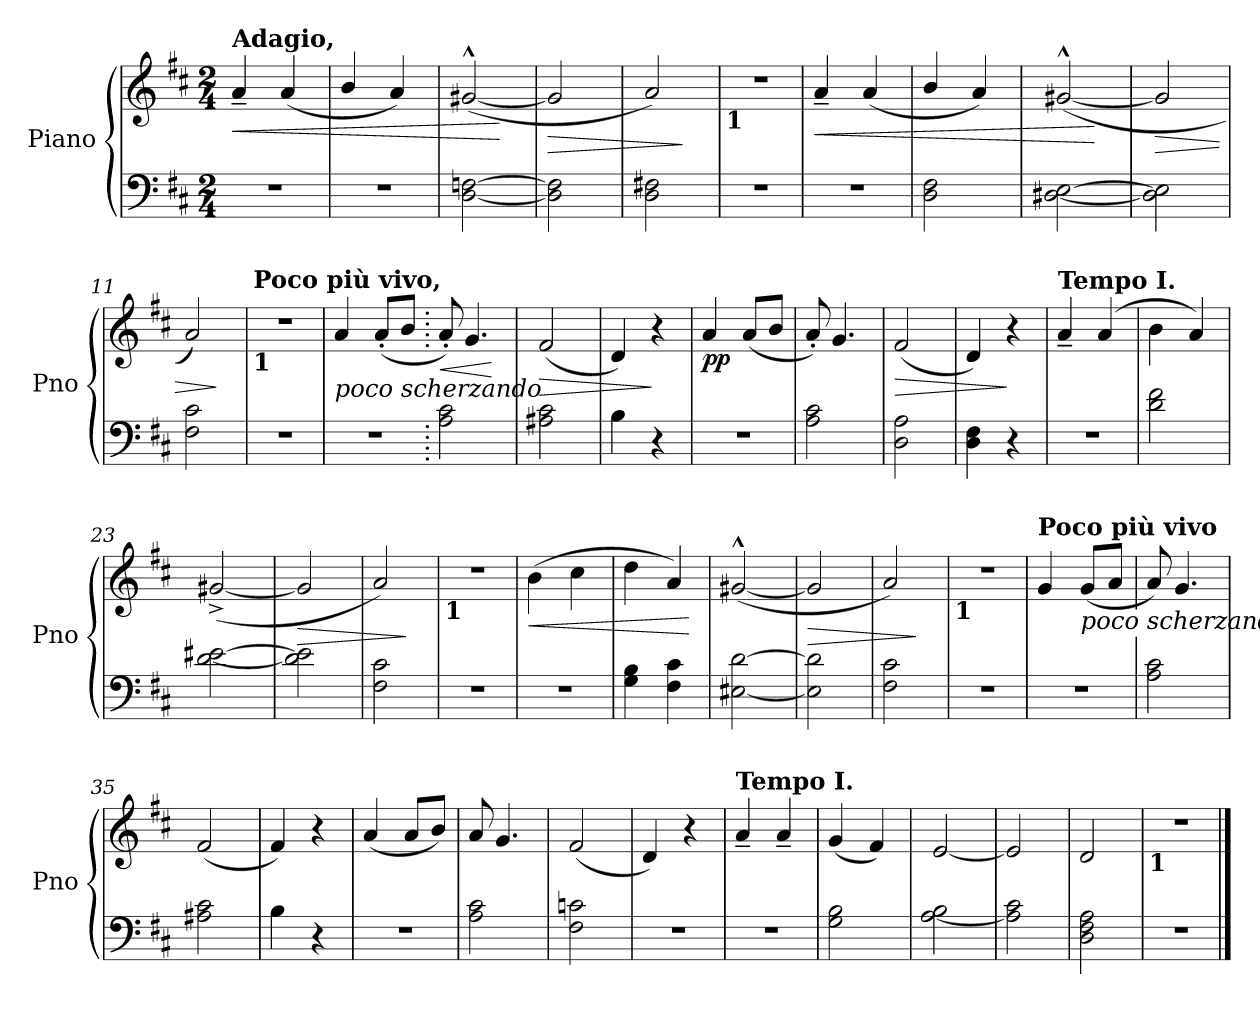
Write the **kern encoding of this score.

**kern	**kern	**dynam
*part1	*part1	*part1
*staff2	*staff1	*staff1/2
*I"Piano	*	*
*I'Pno	*	*
*clefF4	*clefG2	*
*k[f#c#]	*k[f#c#]	*
*M2/4	*M2/4	*
*MM84	*MM84	*
=1	=1	=1
!	!LO:TX:a:B:t=Adagio,	!
!	!	!LO:HP:b
!	!	!LO:DY:n=1:b
!	!	!LO:DY:n=2:b
2r	4a~/	< p other-dynamics
.	(<4a/	.
=2	=2	=2
2r	4b/	.
.	4a/)	.
=3	=3	=3
[2D\< [2Fn\<	(<[2g#X^^/	.
.	.	[
=4	=4	=4
!	!	!LO:HP:b
2D\] 2F\]	2g#/]	>
=5	=5	=5
2D\< 2F#X\<	2a/)	.
.	.	]
=6	=6	=6
!	!LO:TX:b:B:t=1	!
2r	2r	.
=7	=7	=7
!	!	!LO:HP:b
!	!	!LO:DY:n=1:b
!	!	!LO:DY:n=2:b
2r	4a~/	< p other-dynamics
.	(<4a/	.
=8	=8	=8
2D\< 2F#\<	4b/	.
.	4a/)	.
=9	=9	=9
[2D#X\< [2E\<	(<[2g#X^^/	.
.	.	[
=10	=10	=10
!	!	!LO:HP:b
2D#\] 2E\]	2g#/]	>
=11	=11	=11
2F#\< 2c#\<	2a/)	.
.	.	]
!!LO:LB:g=z
=12	=12	=12
*	*MM112	*
!	!LO:TX:b:B:t=1	!
!	!LO:TX:a:B:t=Poco più vivo,	!
!	!	!LO:DY:b
!	!	!LO:DY:n=1:b
2r	2r	other-dynamics p
=13	=13	=13
!	!LO:TX:b:i:t=poco scherzando	!
2r	4a/	.
.	(<8a'/L	.
.	8b/J	.
=14.	=14.	=14.
!	!	!LO:HP:b
2A\< 2c#\<	8a'/)	<
.	4.g/	.
.	.	[
=15	=15	=15
!	!	!LO:HP:b
2A#X\< 2c#\<	(<2f#/	>
=16	=16	=16
4B<\	4d/)	.
4r	4r	]
=17	=17	=17
!	!	!LO:DY:b
2r	4a/	pp
.	(<8a/L	.
.	8b/J	.
=18	=18	=18
2A\<< 2c#\<<	8a'/)	.
.	4.g/	.
=19	=19	=19
!	!	!LO:HP:b
2D\< 2A\<	(<2f#/	>
=20	=20	=20
4D\< 4F#\<	4d/)	.
4r	4r	]
=21	=21	=21
!	!LO:TX:a:B:t=Tempo I.	!
2r	4a~/	.
!	!	!LO:DY:b
!	!	!LO:DY:n=1:b
.	(<4a/	p other-dynamics
=22	=22	=22
2d\< 2f#\<	4b\	.
.	4a/)	.
!!LO:LB:g=z
=23	=23	=23
[2d\< [2e#X\<	(>[2g#X^/	.
=24	=24	=24
!	!	!LO:HP:b
2d\] 2e#\]	2g#/]	>
=25	=25	=25
2F#\<< 2c#\<<	2a/)	.
.	.	]
=26	=26	=26
!	!LO:TX:b:B:t=1	!
2r	2r	.
=27	=27	=27
!	!	!LO:HP:b
2r	(>4b\	<
.	4cc#\	.
=28	=28	=28
4G\< 4B\<	4dd\	.
4F#\< 4c#\<	4a/)	.
.	.	[
=29	=29	=29
[2E#X\ [2d\	(>[2g#X^^/	.
=30	=30	=30
!	!	!LO:HP:b
2E#\] 2d\]	2g#/]	>
=31	=31	=31
2F#\< 2c#\<	2a/)	.
.	.	]
=32	=32	=32
!	!LO:TX:b:B:t=1	!
2r	2r	.
=33	=33	=33
!	!LO:TX:a:B:t=Poco più vivo	!
!	!	!LO:DY:b
!	!	!LO:DY:n=1:b
2r	4g/	other-dynamics p
!	!LO:TX:b:i:t=poco scherzando	!
.	(<8g/L	.
.	8a/J	.
=34	=34	=34
2A\< 2c#\<	8a/)	.
.	4.g/	.
=35	=35	=35
2A#X\< 2c#\<	(<2f#/	.
!!LO:LB:g=z
=36	=36	=36
4B\	4f#/)	.
4r	4r	.
=37	=37	=37
2r	(<4a/	.
.	8a/L	.
.	8b/J)	.
=38	=38	=38
2A\< 2c#\<	8a/	.
.	4.g/	.
=39	=39	=39
2F#\< 2cn\<	(<2f#/	.
=40	=40	=40
2r	4d/)	.
.	4r	.
=41	=41	=41
!	!LO:TX:a:B:t=Tempo I.	!
2r	4a~/	.
.	4a~/	.
=42	=42	=42
2G\< 2B\<	(<4g/	.
.	4f#/)	.
=43	=43	=43
[2A\< 2B\<	[2e/	.
=44	=44	=44
2A\] 2c#\	2e/]	.
=45	=45	=45
2D\< 2F#\< 2A\<	2d/	.
=46	=46	=46
!	!LO:TX:b:B:t=1	!
2r	2r	.
==	==	==
*-	*-	*-
